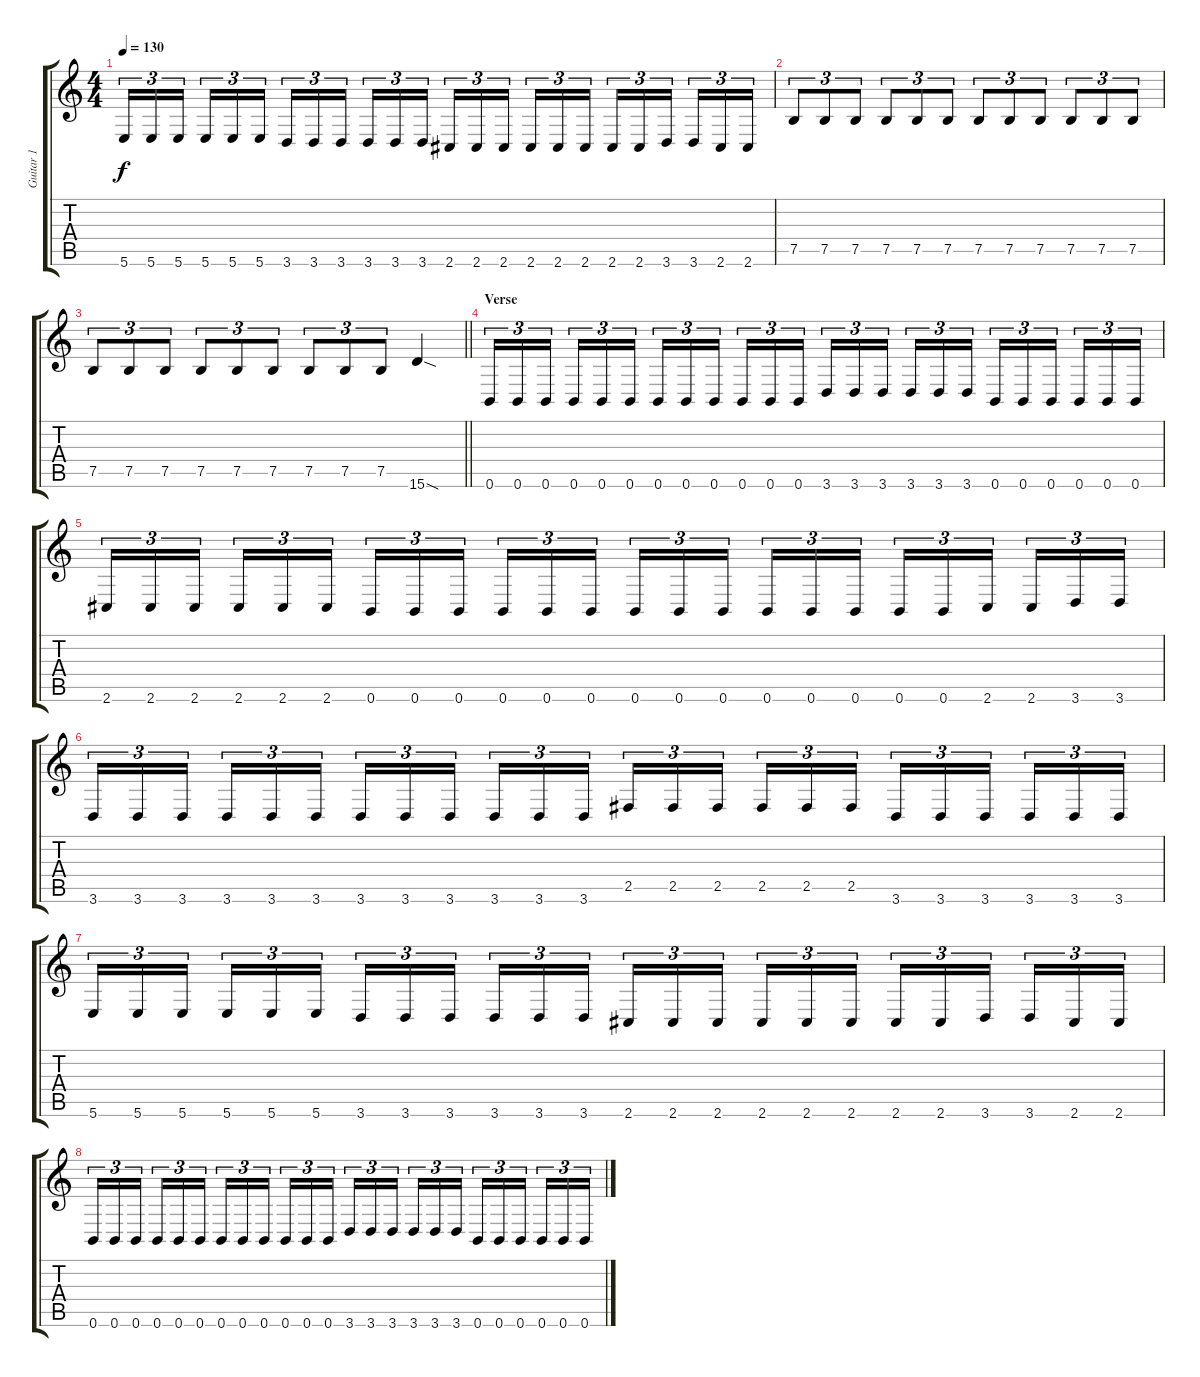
\track ("Guitar 1" "Guitar 1") {instrument distortionguitar}
\staff {score tabs}
\tuning (B3 Gb3 D3 A2 E2 B1) {hide}
\ts (4 4)
\tempo 130
\clef g2
\ks c
5.6.16{tu (3 2) dy f} 5.6.16{tu (3 2)} 5.6.16{tu (3 2) beam splitsecondary} 5.6.16{tu (3 2)} 5.6.16{tu (3 2)} 5.6.16{tu (3 2)} 3.6.16{tu (3 2)} 3.6.16{tu (3 2)} 3.6.16{tu (3 2) beam splitsecondary} 3.6.16{tu (3 2)} 3.6.16{tu (3 2)} 3.6.16{tu (3 2)} 2.6.16{tu (3 2)} 2.6.16{tu (3 2)} 2.6.16{tu (3 2) beam splitsecondary} 2.6.16{tu (3 2)} 2.6.16{tu (3 2)} 2.6.16{tu (3 2)} 2.6.16{tu (3 2)} 2.6.16{tu (3 2)} 3.6.16{tu (3 2) beam splitsecondary} 3.6.16{tu (3 2)} 2.6.16{tu (3 2)} 2.6.16{tu (3 2)} |
7.5.8{tu (3 2)} 7.5.8{tu (3 2)} 7.5.8{tu (3 2)} 7.5.8{tu (3 2)} 7.5.8{tu (3 2)} 7.5.8{tu (3 2)} 7.5.8{tu (3 2)} 7.5.8{tu (3 2)} 7.5.8{tu (3 2)} 7.5.8{tu (3 2)} 7.5.8{tu (3 2)} 7.5.8{tu (3 2)} |
\barLineRight lightlight
7.5.8{tu (3 2)} 7.5.8{tu (3 2)} 7.5.8{tu (3 2)} 7.5.8{tu (3 2)} 7.5.8{tu (3 2)} 7.5.8{tu (3 2)} 7.5.8{tu (3 2)} 7.5.8{tu (3 2)} 7.5.8{tu (3 2)} 15.6{sod}.4 |
\section ("" "Verse")
0.6.16{tu (3 2)} 0.6.16{tu (3 2)} 0.6.16{tu (3 2) beam splitsecondary} 0.6.16{tu (3 2)} 0.6.16{tu (3 2)} 0.6.16{tu (3 2)} 0.6.16{tu (3 2)} 0.6.16{tu (3 2)} 0.6.16{tu (3 2) beam splitsecondary} 0.6.16{tu (3 2)} 0.6.16{tu (3 2)} 0.6.16{tu (3 2)} 3.6.16{tu (3 2)} 3.6.16{tu (3 2)} 3.6.16{tu (3 2) beam splitsecondary} 3.6.16{tu (3 2)} 3.6.16{tu (3 2)} 3.6.16{tu (3 2)} 0.6.16{tu (3 2)} 0.6.16{tu (3 2)} 0.6.16{tu (3 2) beam splitsecondary} 0.6.16{tu (3 2)} 0.6.16{tu (3 2)} 0.6.16{tu (3 2)} |
2.6.16{tu (3 2)} 2.6.16{tu (3 2)} 2.6.16{tu (3 2) beam splitsecondary} 2.6.16{tu (3 2)} 2.6.16{tu (3 2)} 2.6.16{tu (3 2)} 0.6.16{tu (3 2)} 0.6.16{tu (3 2)} 0.6.16{tu (3 2) beam splitsecondary} 0.6.16{tu (3 2)} 0.6.16{tu (3 2)} 0.6.16{tu (3 2)} 0.6.16{tu (3 2)} 0.6.16{tu (3 2)} 0.6.16{tu (3 2) beam splitsecondary} 0.6.16{tu (3 2)} 0.6.16{tu (3 2)} 0.6.16{tu (3 2)} 0.6.16{tu (3 2)} 0.6.16{tu (3 2)} 2.6.16{tu (3 2) beam splitsecondary} 2.6.16{tu (3 2)} 3.6.16{tu (3 2)} 3.6.16{tu (3 2)} |
3.6.16{tu (3 2)} 3.6.16{tu (3 2)} 3.6.16{tu (3 2) beam splitsecondary} 3.6.16{tu (3 2)} 3.6.16{tu (3 2)} 3.6.16{tu (3 2)} 3.6.16{tu (3 2)} 3.6.16{tu (3 2)} 3.6.16{tu (3 2) beam splitsecondary} 3.6.16{tu (3 2)} 3.6.16{tu (3 2)} 3.6.16{tu (3 2)} 2.5.16{tu (3 2)} 2.5.16{tu (3 2)} 2.5.16{tu (3 2) beam splitsecondary} 2.5.16{tu (3 2)} 2.5.16{tu (3 2)} 2.5.16{tu (3 2)} 3.6.16{tu (3 2)} 3.6.16{tu (3 2)} 3.6.16{tu (3 2) beam splitsecondary} 3.6.16{tu (3 2)} 3.6.16{tu (3 2)} 3.6.16{tu (3 2)} |
5.6.16{tu (3 2)} 5.6.16{tu (3 2)} 5.6.16{tu (3 2) beam splitsecondary} 5.6.16{tu (3 2)} 5.6.16{tu (3 2)} 5.6.16{tu (3 2)} 3.6.16{tu (3 2)} 3.6.16{tu (3 2)} 3.6.16{tu (3 2) beam splitsecondary} 3.6.16{tu (3 2)} 3.6.16{tu (3 2)} 3.6.16{tu (3 2)} 2.6.16{tu (3 2)} 2.6.16{tu (3 2)} 2.6.16{tu (3 2) beam splitsecondary} 2.6.16{tu (3 2)} 2.6.16{tu (3 2)} 2.6.16{tu (3 2)} 2.6.16{tu (3 2)} 2.6.16{tu (3 2)} 3.6.16{tu (3 2) beam splitsecondary} 3.6.16{tu (3 2)} 2.6.16{tu (3 2)} 2.6.16{tu (3 2)} |
0.6.16{tu (3 2)} 0.6.16{tu (3 2)} 0.6.16{tu (3 2) beam splitsecondary} 0.6.16{tu (3 2)} 0.6.16{tu (3 2)} 0.6.16{tu (3 2)} 0.6.16{tu (3 2)} 0.6.16{tu (3 2)} 0.6.16{tu (3 2) beam splitsecondary} 0.6.16{tu (3 2)} 0.6.16{tu (3 2)} 0.6.16{tu (3 2)} 3.6.16{tu (3 2)} 3.6.16{tu (3 2)} 3.6.16{tu (3 2) beam splitsecondary} 3.6.16{tu (3 2)} 3.6.16{tu (3 2)} 3.6.16{tu (3 2)} 0.6.16{tu (3 2)} 0.6.16{tu (3 2)} 0.6.16{tu (3 2) beam splitsecondary} 0.6.16{tu (3 2)} 0.6.16{tu (3 2)} 0.6.16{tu (3 2)}
